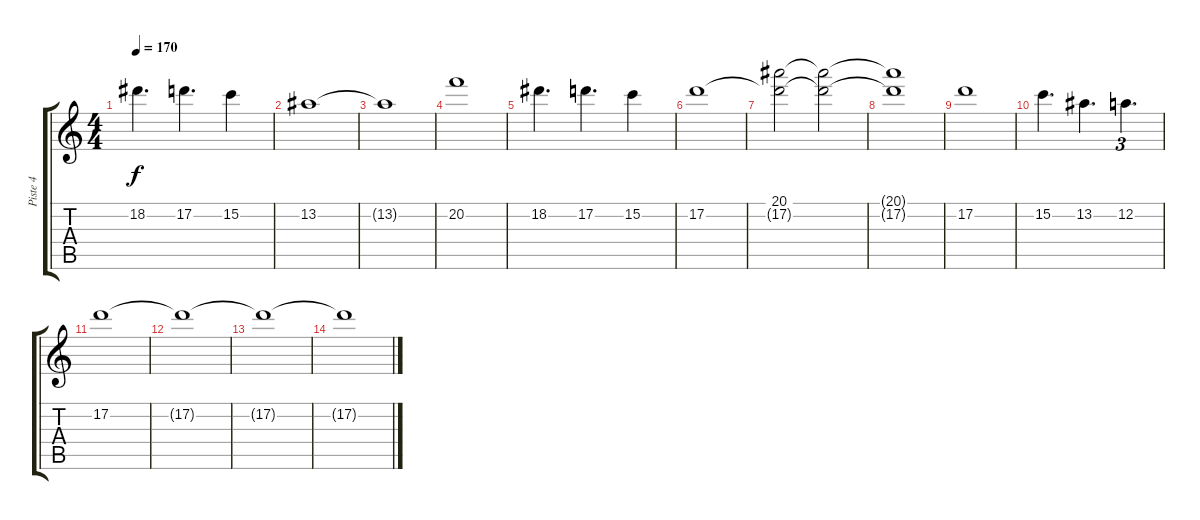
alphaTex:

\track ("Piste 4" "Piste 4") {instrument distortionguitar}
\staff {score tabs}
\tuning (D4 A3 F3 C3 G2 C2) {hide}
\ts (4 4)
\tempo 170
\clef g2
\ks c
18.2.4{d dy f} 17.2.4{d} 15.2.4 |
13.2.1 |
13.2{t}.1 |
20.2.1 |
18.2.4{d} 17.2.4{d} 15.2.4 |
17.2.1 |
(20.1 17.2{t}).2 (20.1{t} 17.2{t}).2 |
(20.1{t} 17.2{t}).1 |
17.2.1 |
15.2.4{d} 13.2.4{d} 12.2.4{d tu (3 2)} |
17.2.1 |
17.2{t}.1 |
17.2{t}.1 |
17.2{t}.1
